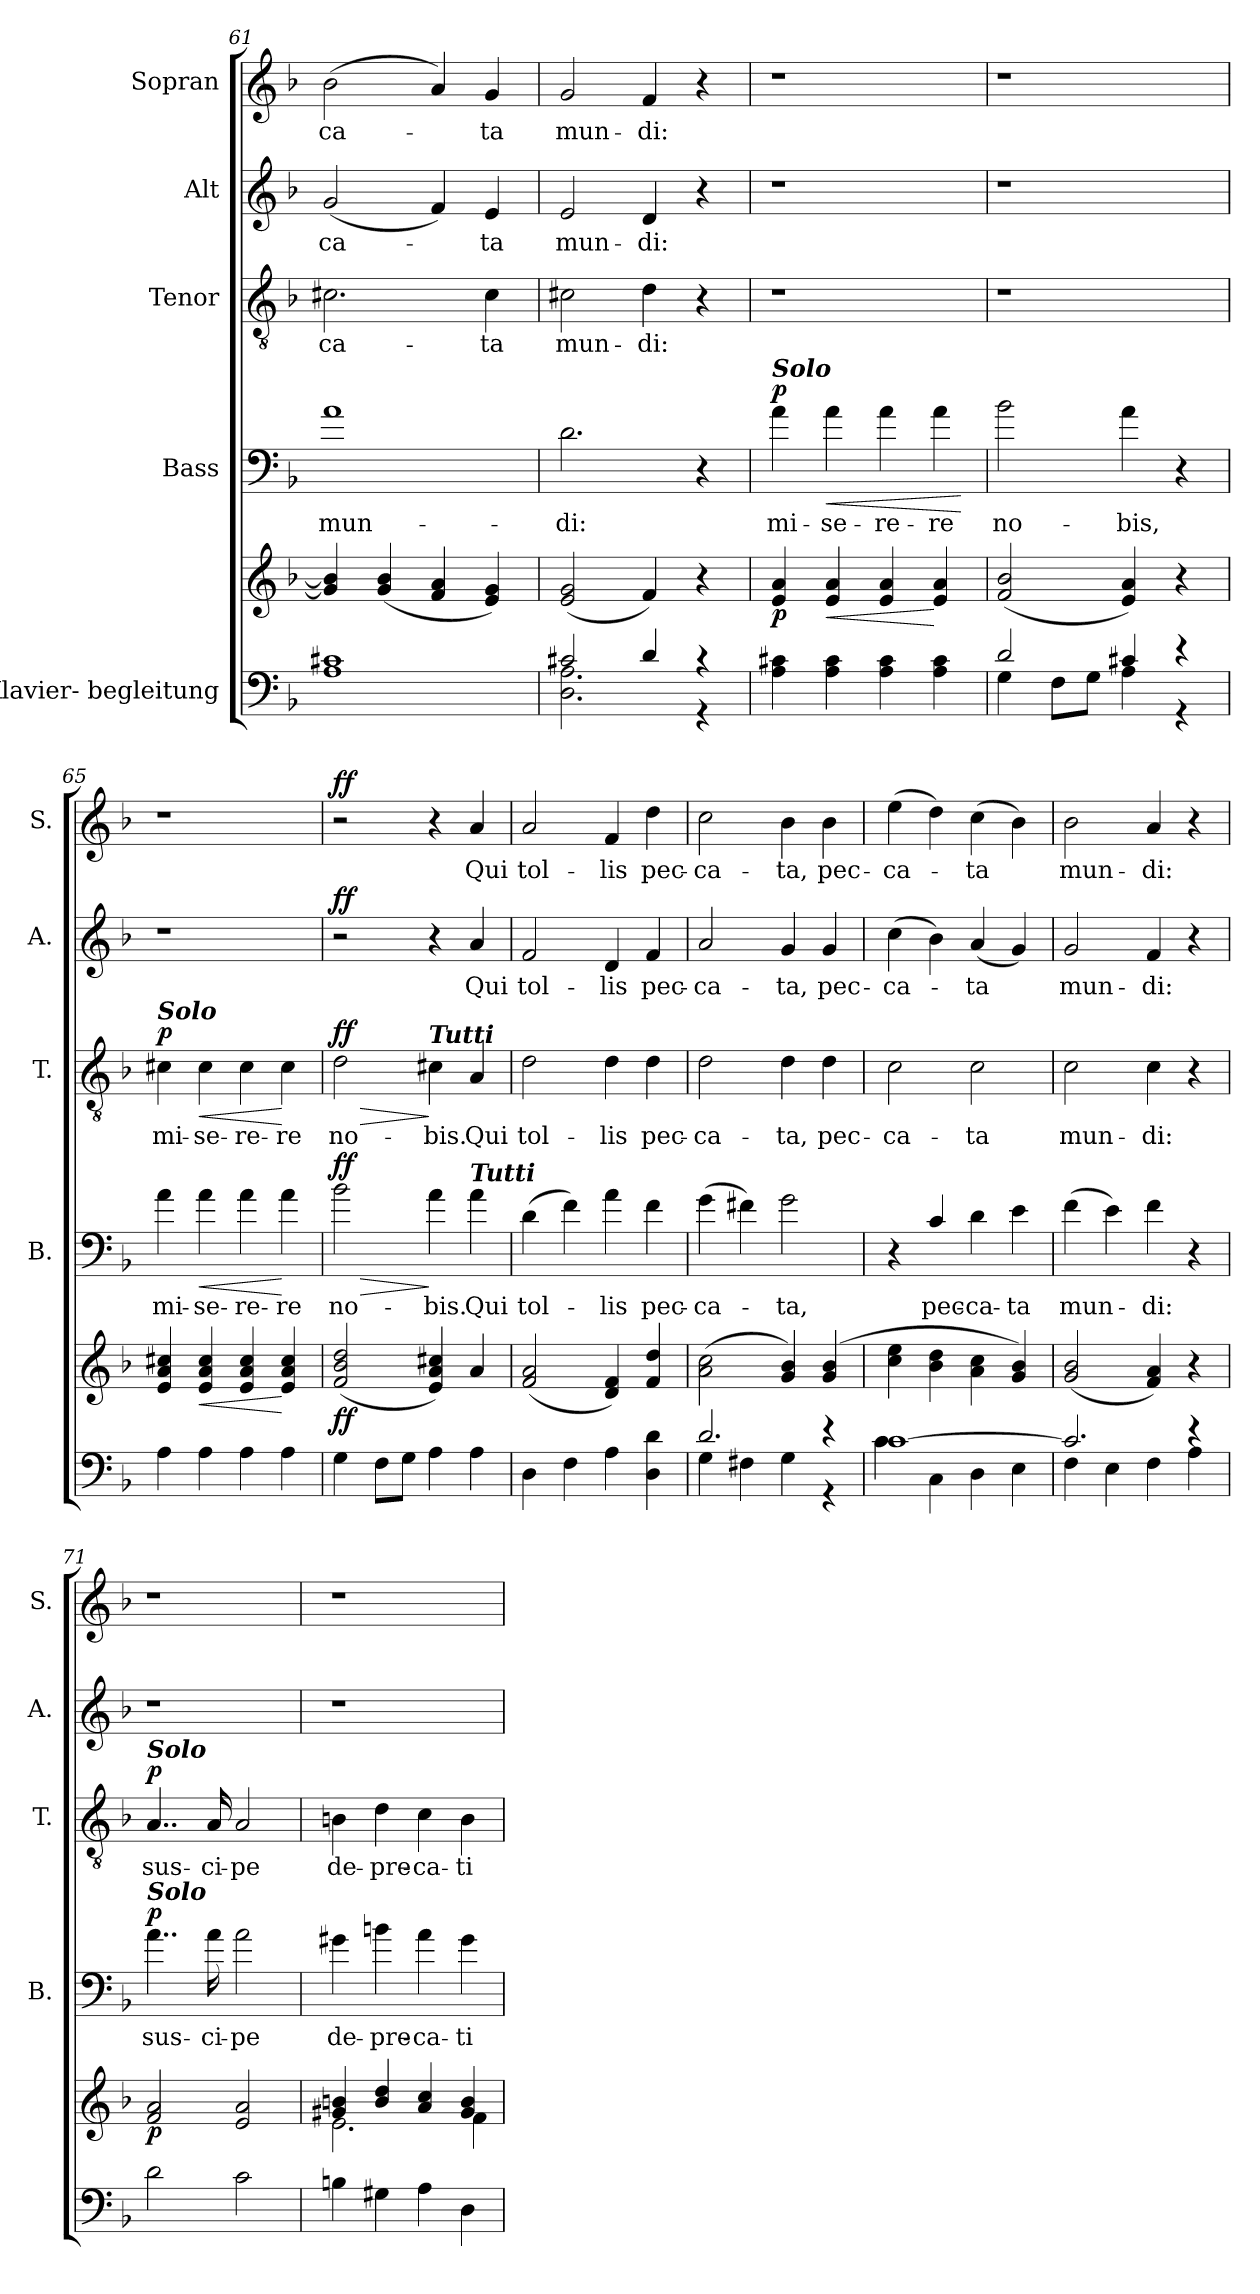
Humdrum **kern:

**kern	**kern	**dynam	**kern	**text	**dynam	**kern	**text	**dynam	**kern	**text	**dynam	**kern	**text	**dynam
*part5	*part5	*part5	*part4	*part4	*part4	*part3	*part3	*part3	*part2	*part2	*part2	*part1	*part1	*part1
*staff6	*staff5	*staff5/6	*staff4	*staff4	*staff4	*staff3	*staff3	*staff3	*staff2	*staff2	*staff2	*staff1	*staff1	*staff1
*I"Klavier- begleitung	*	*	*I"Bass	*	*	*I"Tenor	*	*	*I"Alt	*	*	*I"Sopran	*	*
*	*	*	*I'B.	*	*	*I'T.	*	*	*I'A.	*	*	*I'S.	*	*
*clefF4	*clefG2	*	*clefF4	*	*	*clefGv2	*	*	*clefG2	*	*	*clefG2	*	*
*	*	*	*ITrd7c12	*	*	*	*	*	*	*	*	*	*	*
*k[b-]	*k[b-]	*	*k[b-]	*	*	*k[b-]	*	*	*k[b-]	*	*	*k[b-]	*	*
=61	=61	=61	=61	=61	=61	=61	=61	=61	=61	=61	=61	=61	=61	=61
*^	*	*	*	*	*	*	*	*	*	*	*	*	*	*
1c#X	1A	4g/] 4b-/]	.	1A	mun-	.	2.c#X\	-ca-	.	(2g/	-ca-	.	(>2b-\	-ca-	.
.	.	(4g/ 4b-/	.	.	.	.	.	.	.	.	.	.	.	.	.
.	.	4f/ 4a/	.	.	.	.	.	.	.	4f/)	.	.	4a/)	.	.
.	.	4e/ 4g/)	.	.	.	.	4c#\	-ta	.	4e/	-ta	.	4g/	-ta	.
=62	=62	=62	=62	=62	=62	=62	=62	=62	=62	=62	=62	=62	=62	=62	=62
2c#X/	2.D\ 2.A\	(2e/ 2g/	.	2.D\	-di:	.	2c#X\	mun-	.	2e/	mun-	.	2g/	mun-	.
4d/	.	4f/)	.	.	.	.	4d\	-di:	.	4d/	-di:	.	4f/	-di:	.
4r	4r	4r	.	4r	.	.	4r	.	.	4r	.	.	4r	.	.
=63	=63	=63	=63	=63	=63	=63	=63	=63	=63	=63	=63	=63	=63	=63	=63
!	!	!	!	!LO:TX:a:Bi:t=Solo	!	!	!	!	!	!	!	!	!	!	!
!	!	!	!LO:DY:b	!	!	!LO:DY:a	!	!	!	!	!	!	!	!	!
*v	*v	*	*	*	*	*	*	*	*	*	*	*	*	*	*
4A\ 4c#X\	4e/ 4a/	p	4A\	mi-	p	1r	.	.	1r	.	.	1r	.	.
!	!	!LO:HP:b	!	!	!LO:HP:b	!	!	!	!	!	!	!	!	!
4A\ 4c#\	4e/ 4a/	<	4A\	-se-	<	.	.	.	.	.	.	.	.	.
4A\ 4c#\	4e/ 4a/	.	4A\	-re-	.	.	.	.	.	.	.	.	.	.
4A\ 4c#\	4e/ 4a/	[	4A\	-re	.	.	.	.	.	.	.	.	.	.
.	.	.	.	.	[	.	.	.	.	.	.	.	.	.
=64	=64	=64	=64	=64	=64	=64	=64	=64	=64	=64	=64	=64	=64	=64
*^	*	*	*	*	*	*	*	*	*	*	*	*	*	*
2d/	4G\	(2f/ 2b-/	.	2B-\	no-	.	1r	.	.	1r	.	.	1r	.	.
.	8F\L	.	.	.	.	.	.	.	.	.	.	.	.	.	.
.	8G\J	.	.	.	.	.	.	.	.	.	.	.	.	.	.
4c#X/	4A\	4e/ 4a/)	.	4A\	-bis,	.	.	.	.	.	.	.	.	.	.
4r	4r	4r	.	4r	.	.	.	.	.	.	.	.	.	.	.
=65	=65	=65	=65	=65	=65	=65	=65	=65	=65	=65	=65	=65	=65	=65	=65
!	!	!	!	!	!	!	!LO:TX:a:Bi:t=Solo	!	!	!	!	!	!	!	!
!	!	!	!	!	!	!	!	!	!LO:DY:a	!	!	!	!	!	!
*v	*v	*	*	*	*	*	*	*	*	*	*	*	*	*	*
4A\	4e/ 4a/ 4cc#X/	.	4A\	mi-	.	4c#X\	mi-	p	1r	.	.	1r	.	.
!	!	!LO:HP:b	!	!	!LO:HP:b	!	!	!LO:HP:b	!	!	!	!	!	!
4A\	4e/ 4a/ 4cc#/	<	4A\	-se-	<	4c#\	-se-	<	.	.	.	.	.	.
4A\	4e/ 4a/ 4cc#/	.	4A\	-re-	.	4c#\	-re-	.	.	.	.	.	.	.
4A\	4e/ 4a/ 4cc#/	[	4A\	-re	[	4c#\	-re	[	.	.	.	.	.	.
=66	=66	=66	=66	=66	=66	=66	=66	=66	=66	=66	=66	=66	=66	=66
!	!	!LO:DY:b	!	!	!LO:HP:b	!	!	!LO:HP:b	!	!	!	!	!	!
!	!	!	!	!	!LO:DY:n=1:a	!	!	!LO:DY:n=1:a	!	!	!LO:DY:a	!	!	!LO:DY:a
4G\	(2f/ 2b-/ 2dd/	ff	2B-\	no-	> ff	2d\	no-	> ff	2r	.	ff	2r	.	ff
8F\L	.	.	.	.	.	.	.	.	.	.	.	.	.	.
8G\J	.	.	.	.	.	.	.	.	.	.	.	.	.	.
!	!	!	!	!	!	!LO:TX:a:Bi:t=Tutti	!	!	!	!	!	!	!	!
4A\	4e/ 4a/ 4cc#X/)	.	4A\	-bis.	]	4c#X\	-bis.	]	4r	.	.	4r	.	.
!	!	!	!LO:TX:a:Bi:t=Tutti	!	!	!	!	!	!	!	!	!	!	!
4A\	4a/	.	4A\	Qui	.	4A/	Qui	.	4a/	Qui	.	4a/	Qui	.
!!LO:LB:g=z
=67	=67	=67	=67	=67	=67	=67	=67	=67	=67	=67	=67	=67	=67	=67
4D\	(2f/ 2a/	.	(>4D\	tol-	.	2d\	tol-	.	2f/	tol-	.	2a/	tol-	.
4F\	.	.	4F\)	.	.	.	.	.	.	.	.	.	.	.
4A\	4d/ 4f/)	.	4A\	-lis	.	4d\	-lis	.	4d/	-lis	.	4f/	-lis	.
4D\ 4d\	4f/ 4dd/	.	4F\	pec-	.	4d\	pec-	.	4f/	pec-	.	4dd\	pec-	.
=68	=68	=68	=68	=68	=68	=68	=68	=68	=68	=68	=68	=68	=68	=68
*^	*	*	*	*	*	*	*	*	*	*	*	*	*	*
2.d/	4G\	(>2a\ 2cc\	.	(>4G\	-ca-	.	2d\	-ca-	.	2a/	-ca-	.	2cc\	-ca-	.
.	4F#X\	.	.	4F#X\)	.	.	.	.	.	.	.	.	.	.	.
.	4G\	4g/ 4b-/)	.	2G\	-ta,	.	4d\	-ta,	.	4g/	-ta,	.	4b-\	-ta,	.
4r	4r	(>4g/ 4b-/	.	.	.	.	4d\	pec-	.	4g/	pec-	.	4b-\	pec-	.
=69	=69	=69	=69	=69	=69	=69	=69	=69	=69	=69	=69	=69	=69	=69	=69
[1c	4c\	4cc\ 4ee\	.	4r	.	.	2c\	-ca-	.	(>4cc\	-ca-	.	(>4ee\	-ca-	.
.	4C\	4b-\ 4dd\	.	4C/	pec-	.	.	.	.	4b-\)	.	.	4dd\)	.	.
.	4D\	4a\ 4cc\	.	4D\	-ca-	.	2c\	-ta	.	(4a/	-ta	.	(>4cc\	-ta	.
.	4E\	4g/ 4b-/)	.	4E\	-ta	.	.	.	.	4g/)	.	.	4b-\)	.	.
=70	=70	=70	=70	=70	=70	=70	=70	=70	=70	=70	=70	=70	=70	=70	=70
2.c/]	4F\	(2g/ 2b-/	.	(>4F\	mun-	.	2c\	mun-	.	2g/	mun-	.	2b-\	mun-	.
.	4E\	.	.	4E\)	.	.	.	.	.	.	.	.	.	.	.
.	4F\	4f/ 4a/)	.	4F\	-di:	.	4c\	-di:	.	4f/	-di:	.	4a/	-di:	.
4re	4A\	4r	.	4r	.	.	4r	.	.	4r	.	.	4r	.	.
=71	=71	=71	=71	=71	=71	=71	=71	=71	=71	=71	=71	=71	=71	=71	=71
!	!	!	!	!	!	!	!LO:TX:a:Bi:t=Solo	!	!	!	!	!	!	!	!
!	!	!	!	!LO:TX:a:Bi:t=Solo	!	!	!	!	!	!	!	!	!	!	!
!	!	!	!LO:DY:b	!	!	!LO:DY:a	!	!	!LO:DY:a	!	!	!	!	!	!
*v	*v	*	*	*	*	*	*	*	*	*	*	*	*	*	*
2d\	2f/ 2a/	p	4..A\	sus-	p	4..A/	sus-	p	1r	.	.	1r	.	.
.	.	.	16A\	-ci-	.	16A/	-ci-	.	.	.	.	.	.	.
2c\	2e/ 2a/	.	2A\	-pe	.	2A/	-pe	.	.	.	.	.	.	.
=72	=72	=72	=72	=72	=72	=72	=72	=72	=72	=72	=72	=72	=72	=72
*	*^	*	*	*	*	*	*	*	*	*	*	*	*	*
4Bn\	4g#X/ 4bn/	2.e\	.	4G#X\	de-	.	4Bn\	de-	.	1r	.	.	1r	.	.
4G#X\	4b/ 4dd/	.	.	4Bn\	-pre-	.	4d\	-pre-	.	.	.	.	.	.	.
4A\	4a/ 4cc/	.	.	4A\	-ca-	.	4c\	-ca-	.	.	.	.	.	.	.
4D\	4g#/ 4b/	4f\	.	4G#\	-ti-	.	4B\	-ti-	.	.	.	.	.	.	.
*	*v	*v	*	*	*	*	*	*	*	*	*	*	*	*	*
=	=	=	=	=	=	=	=	=	=	=	=	=	=	=
*-	*-	*-	*-	*-	*-	*-	*-	*-	*-	*-	*-	*-	*-	*-
